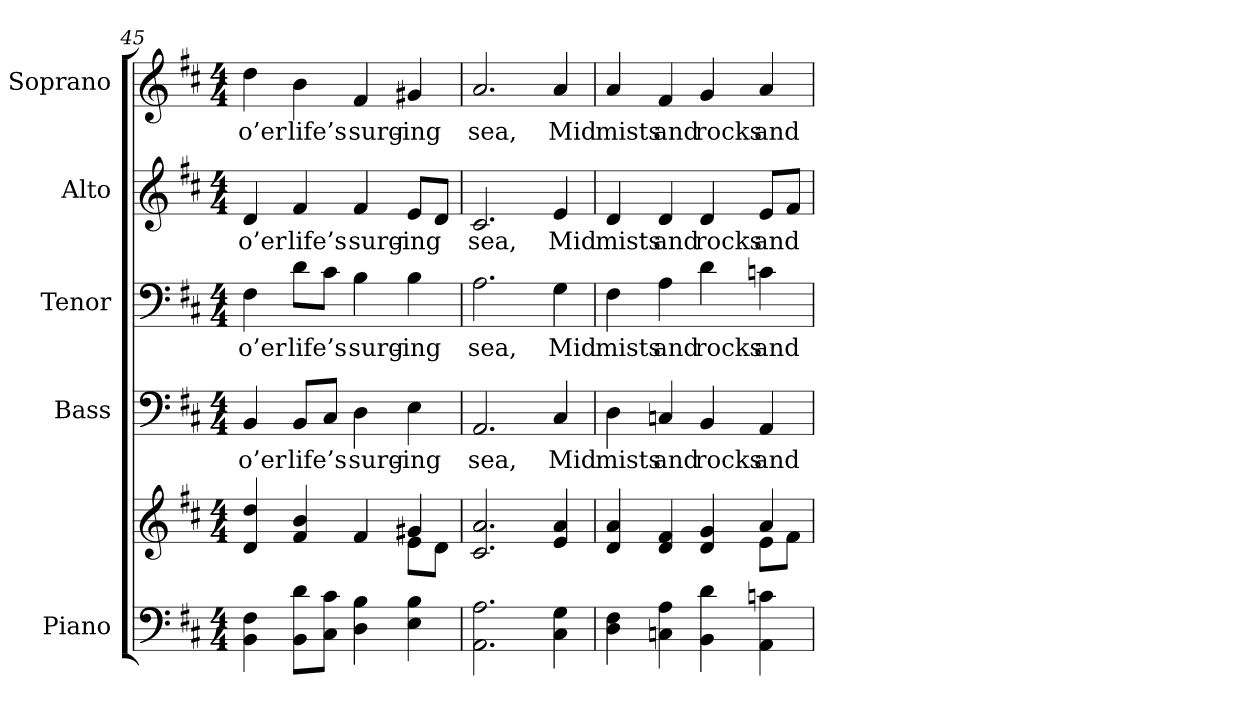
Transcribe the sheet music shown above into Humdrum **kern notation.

**kern	**kern	**kern	**text	**kern	**text	**kern	**text	**kern	**text
*part5	*part5	*part4	*part4	*part3	*part3	*part2	*part2	*part1	*part1
*staff6	*staff5	*staff4	*staff4	*staff3	*staff3	*staff2	*staff2	*staff1	*staff1
*I"Piano	*	*I"Bass	*	*I"Tenor	*	*I"Alto	*	*I"Soprano	*
*I'Pno.	*	*I'B.	*	*I'T.	*	*I'A.	*	*I'S.	*
!!LO:PB:g=z
*clefF4	*clefG2	*clefF4	*	*clefF4	*	*clefG2	*	*clefG2	*
*k[f#c#]	*k[f#c#]	*k[f#c#]	*	*k[f#c#]	*	*k[f#c#]	*	*k[f#c#]	*
*D:	*D:	*D:	*	*D:	*	*D:	*	*D:	*
*M4/4	*M4/4	*M4/4	*	*M4/4	*	*M4/4	*	*M4/4	*
=45	=45	=45	=45	=45	=45	=45	=45	=45	=45
*	*^	*	*	*	*	*	*	*	*
!	!	!	!	!LO:LY:b:color=#000000	!	!	!	!	!	!
!	!	!	!	!	!	!LO:LY:b:color=#000000	!	!	!	!
!	!	!	!	!	!	!	!	!LO:LY:b:color=#000000	!	!
!	!	!	!	!	!	!	!	!	!	!LO:LY:b:color=#000000
4BBi\ 4F#i	4di/ 4ddi	2ryy	4BBi/	o’er	4F#i\	o’er	4di/	o’er	4ddi\	o’er
!	!	!	!	!LO:LY:b:color=#000000	!	!	!	!	!	!
!	!	!	!	!	!	!LO:LY:b:color=#000000	!	!	!	!
!	!	!	!	!	!	!	!	!LO:LY:b:color=#000000	!	!
!	!	!	!	!	!	!	!	!	!	!LO:LY:b:color=#000000
8BBi\ 8diL	4f#i/ 4bi	.	8BBi/L	life’s	8di\L	life’s	4f#i/	life’s	4bi\	life’s
8C#i\ 8c#iJ	.	.	8C#i/J	.	8c#i\J	.	.	.	.	.
!	!	!	!	!LO:LY:b:color=#000000	!	!	!	!	!	!
!	!	!	!	!	!	!LO:LY:b:color=#000000	!	!	!	!
!	!	!	!	!	!	!	!	!LO:LY:b:color=#000000	!	!
!	!	!	!	!	!	!	!	!	!	!LO:LY:b:color=#000000
4Di\ 4Bi	4f#i/	4ryy	4Di\	surg-	4Bi\	surg-	4f#i/	surg-	4f#i/	surg-
!	!	!	!	!LO:LY:b:color=#000000	!	!	!	!	!	!
!	!	!	!	!	!	!LO:LY:b:color=#000000	!	!	!	!
!	!	!	!	!	!	!	!	!LO:LY:b:color=#000000	!	!
!	!	!	!	!	!	!	!	!	!	!LO:LY:b:color=#000000
4Ei\ 4Bi	4g#Xi/	8ei\L	4Ei\	-ing	4Bi\	-ing	8ei/L	-ing	4g#Xi/	-ing
.	.	8di\J	.	.	.	.	8di/J	.	.	.
*	*v	*v	*	*	*	*	*	*	*	*
=46	=46	=46	=46	=46	=46	=46	=46	=46	=46
*	*^	*	*	*	*	*	*	*	*
!	!	!	!	!LO:LY:b:color=#000000	!	!	!	!	!	!
*	*v	*v	*	*	*	*	*	*	*	*
*	*^	*	*	*	*	*	*	*	*
!	!	!	!	!	!	!LO:LY:b:color=#000000	!	!	!	!
*	*v	*v	*	*	*	*	*	*	*	*
*	*^	*	*	*	*	*	*	*	*
!	!	!	!	!	!	!	!	!LO:LY:b:color=#000000	!	!
*	*v	*v	*	*	*	*	*	*	*	*
*	*^	*	*	*	*	*	*	*	*
!	!	!	!	!	!	!	!	!	!	!LO:LY:b:color=#000000
*	*v	*v	*	*	*	*	*	*	*	*
2.AAi\ 2.Ai	2.c#i/ 2.ai	2.AAi/	sea,	2.Ai\	sea,	2.c#i/	sea,	2.ai/	sea,
!	!	!	!LO:LY:b:color=#000000	!	!	!	!	!	!
!	!	!	!	!	!LO:LY:b:color=#000000	!	!	!	!
!	!	!	!	!	!	!	!LO:LY:b:color=#000000	!	!
!	!	!	!	!	!	!	!	!	!LO:LY:b:color=#000000
4C#i\ 4Gi	4ei/ 4ai	4C#i/	Mid	4Gi\	Mid	4ei/	Mid	4ai/	Mid
!!LO:PB:g=z
=47	=47	=47	=47	=47	=47	=47	=47	=47	=47
*	*^	*	*	*	*	*	*	*	*
!	!	!	!	!LO:LY:b:color=#000000	!	!	!	!	!	!
!	!	!	!	!	!	!LO:LY:b:color=#000000	!	!	!	!
!	!	!	!	!	!	!	!	!LO:LY:b:color=#000000	!	!
!	!	!	!	!	!	!	!	!	!	!LO:LY:b:color=#000000
4Di\ 4F#i	4di/ 4ai	2ryy	4Di\	mists	4F#i\	mists	4di/	mists	4ai/	mists
!	!	!	!	!LO:LY:b:color=#000000	!	!	!	!	!	!
!	!	!	!	!	!	!LO:LY:b:color=#000000	!	!	!	!
!	!	!	!	!	!	!	!	!LO:LY:b:color=#000000	!	!
!	!	!	!	!	!	!	!	!	!	!LO:LY:b:color=#000000
4Cni\ 4Ai	4di/ 4f#i	.	4Cni/	and	4Ai\	and	4di/	and	4f#i/	and
!	!	!	!	!LO:LY:b:color=#000000	!	!	!	!	!	!
!	!	!	!	!	!	!LO:LY:b:color=#000000	!	!	!	!
!	!	!	!	!	!	!	!	!LO:LY:b:color=#000000	!	!
!	!	!	!	!	!	!	!	!	!	!LO:LY:b:color=#000000
4BBi\ 4di	4di/ 4gi	4ryy	4BBi/	rocks	4di\	rocks	4di/	rocks	4gi/	rocks
!	!	!	!	!LO:LY:b:color=#000000	!	!	!	!	!	!
!	!	!	!	!	!	!LO:LY:b:color=#000000	!	!	!	!
!	!	!	!	!	!	!	!	!LO:LY:b:color=#000000	!	!
!	!	!	!	!	!	!	!	!	!	!LO:LY:b:color=#000000
4AAi\ 4cni	4ai/	8ei\L	4AAi/	and	4cni\	and	8ei/L	and	4ai/	and
.	.	8f#i\J	.	.	.	.	8f#i/J	.	.	.
*	*v	*v	*	*	*	*	*	*	*	*
=	=	=	=	=	=	=	=	=	=
*-	*-	*-	*-	*-	*-	*-	*-	*-	*-
